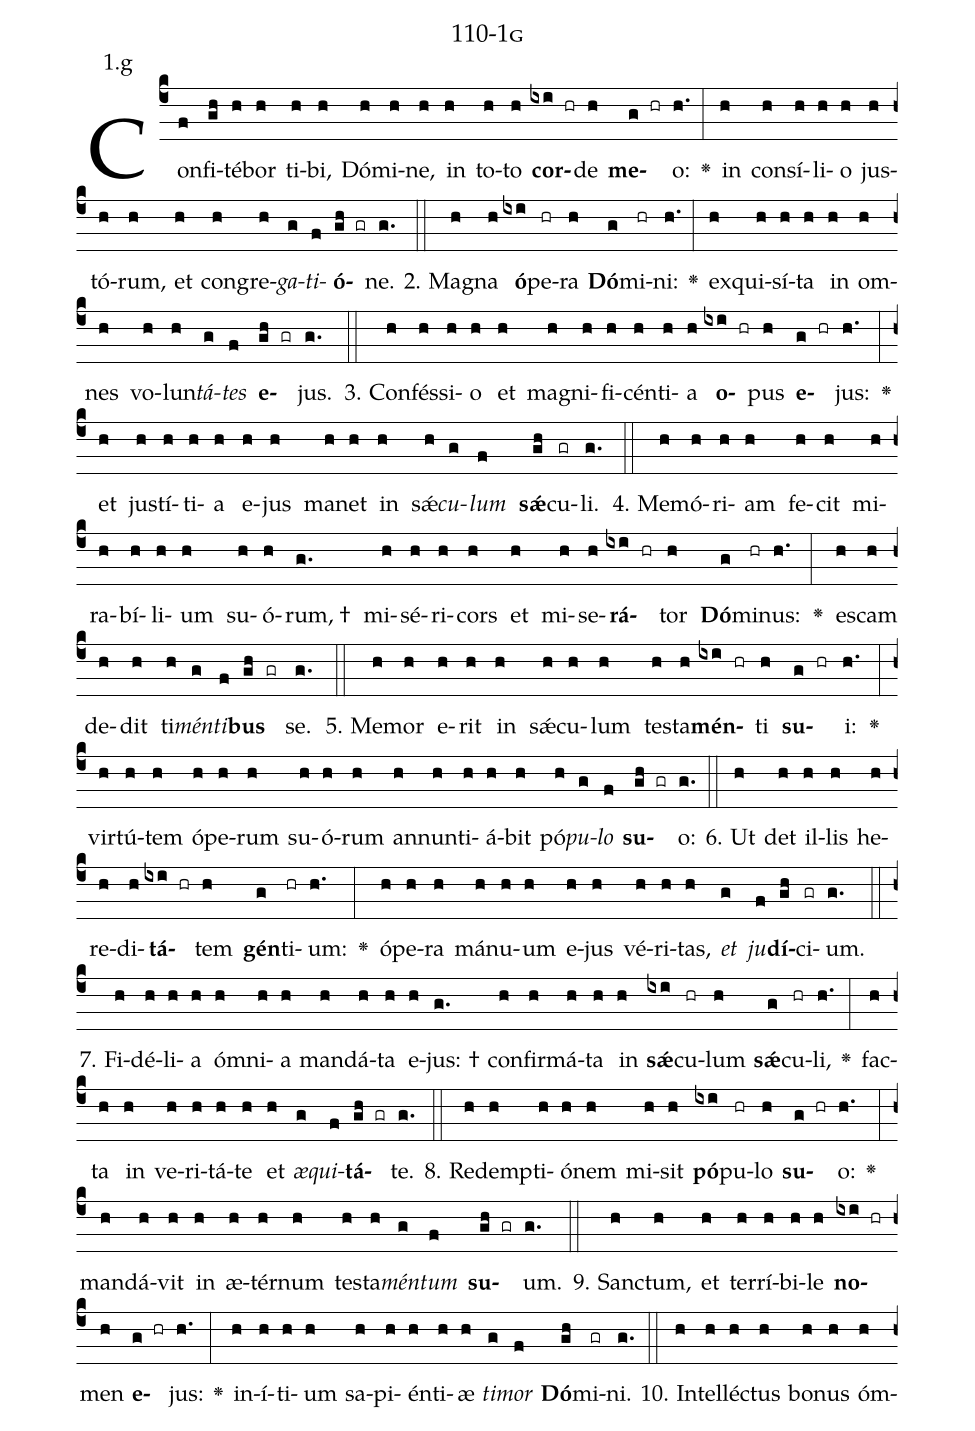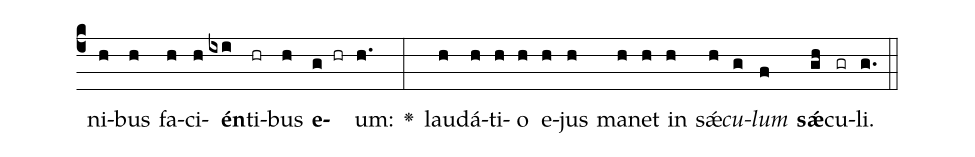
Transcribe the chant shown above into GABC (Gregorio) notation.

name: 110-1g;
annotation: 1.g;
%%
(c4)Con(f)fi(gh)té(h)bor(h) ti(h)bi,(h) Dó(h)mi(h)ne,(h) in(h) to(h)to(h) <b>cor</b>(ixi hr)de(h) <b>me</b>(g hr)o:(h.) <v>\greheightstar</v>(:) in(h) con(h)sí(h)li(h)o(h) jus(h)tó(h)rum,(h) et(h) con(h)gre(h)<i>ga</i>(g)<i>ti</i>(f)<b>ó</b>(gh gr)ne.(g.) (::)
2. Ma(h)gna(h) <b>ó</b>(ixi)pe(hr)ra(h) <b>Dó</b>(g)mi(hr)ni:(h.) <v>\greheightstar</v>(:) ex(h)qui(h)sí(h)ta(h) in(h) om(h)nes(h) vo(h)lun(h)<i>tá</i>(g)<i>tes</i>(f) <b>e</b>(gh gr)jus.(g.) (::)
3. Con(h)fés(h)si(h)o(h) et(h) ma(h)gni(h)fi(h)cén(h)ti(h)a(h) <b>o</b>(ixi hr)pus(h) <b>e</b>(g hr)jus:(h.) <v>\greheightstar</v>(:) et(h) jus(h)tí(h)ti(h)a(h) e(h)jus(h) ma(h)net(h) in(h) sǽ(h)<i>cu</i>(g)<i>lum</i>(f) <b>sǽ</b>(gh)cu(gr)li.(g.) (::)
4. Me(h)mó(h)ri(h)am(h) fe(h)cit(h) mi(h)ra(h)bí(h)li(h)um(h) su(h)ó(h)rum, †(g.) mi(h)sé(h)ri(h)cors(h) et(h) mi(h)se(h)<b>rá</b>(ixi hr)tor(h) <b>Dó</b>(g)mi(hr)nus:(h.) <v>\greheightstar</v>(:) es(h)cam(h) de(h)dit(h) ti(h)<i>mén</i>(g)<i>ti</i>(f)<b>bus</b>(gh gr) se.(g.) (::)
5. Me(h)mor(h) e(h)rit(h) in(h) sǽ(h)cu(h)lum(h) tes(h)ta(h)<b>mén</b>(ixi hr)ti(h) <b>su</b>(g hr)i:(h.) <v>\greheightstar</v>(:) vir(h)tú(h)tem(h) ó(h)pe(h)rum(h) su(h)ó(h)rum(h) an(h)nun(h)ti(h)á(h)bit(h) pó(h)<i>pu</i>(g)<i>lo</i>(f) <b>su</b>(gh gr)o:(g.) (::)
6. Ut(h) det(h) il(h)lis(h) he(h)re(h)di(h)<b>tá</b>(ixi hr)tem(h) <b>gén</b>(g)ti(hr)um:(h.) <v>\greheightstar</v>(:) ó(h)pe(h)ra(h) má(h)nu(h)um(h) e(h)jus(h) vé(h)ri(h)tas,(h) <i>et</i>(g) <i>ju</i>(f)<b>dí</b>(gh)ci(gr)um.(g.) (::)
7. Fi(h)dé(h)li(h)a(h) óm(h)ni(h)a(h) man(h)dá(h)ta(h) e(h)jus: †(g.) con(h)fir(h)má(h)ta(h) in(h) <b>sǽ</b>(ixi)cu(hr)lum(h) <b>sǽ</b>(g)cu(hr)li,(h.) <v>\greheightstar</v>(:) fac(h)ta(h) in(h) ve(h)ri(h)tá(h)te(h) et(h) <i>æ</i>(g)<i>qui</i>(f)<b>tá</b>(gh gr)te.(g.) (::)
8. Red(h)emp(h)ti(h)ó(h)nem(h) mi(h)sit(h) <b>pó</b>(ixi)pu(hr)lo(h) <b>su</b>(g hr)o:(h.) <v>\greheightstar</v>(:) man(h)dá(h)vit(h) in(h) æ(h)tér(h)num(h) tes(h)ta(h)<i>mén</i>(g)<i>tum</i>(f) <b>su</b>(gh gr)um.(g.) (::)
9. Sanc(h)tum,(h) et(h) ter(h)rí(h)bi(h)le(h) <b>no</b>(ixi hr)men(h) <b>e</b>(g hr)jus:(h.) <v>\greheightstar</v>(:) in(h)í(h)ti(h)um(h) sa(h)pi(h)én(h)ti(h)æ(h) <i>ti</i>(g)<i>mor</i>(f) <b>Dó</b>(gh)mi(gr)ni.(g.) (::)
10. In(h)tel(h)léc(h)tus(h) bo(h)nus(h) óm(h)ni(h)bus(h) fa(h)ci(h)<b>én</b>(ixi)ti(hr)bus(h) <b>e</b>(g hr)um:(h.) <v>\greheightstar</v>(:) lau(h)dá(h)ti(h)o(h) e(h)jus(h) ma(h)net(h) in(h) sǽ(h)<i>cu</i>(g)<i>lum</i>(f) <b>sǽ</b>(gh)cu(gr)li.(g.) (::)
